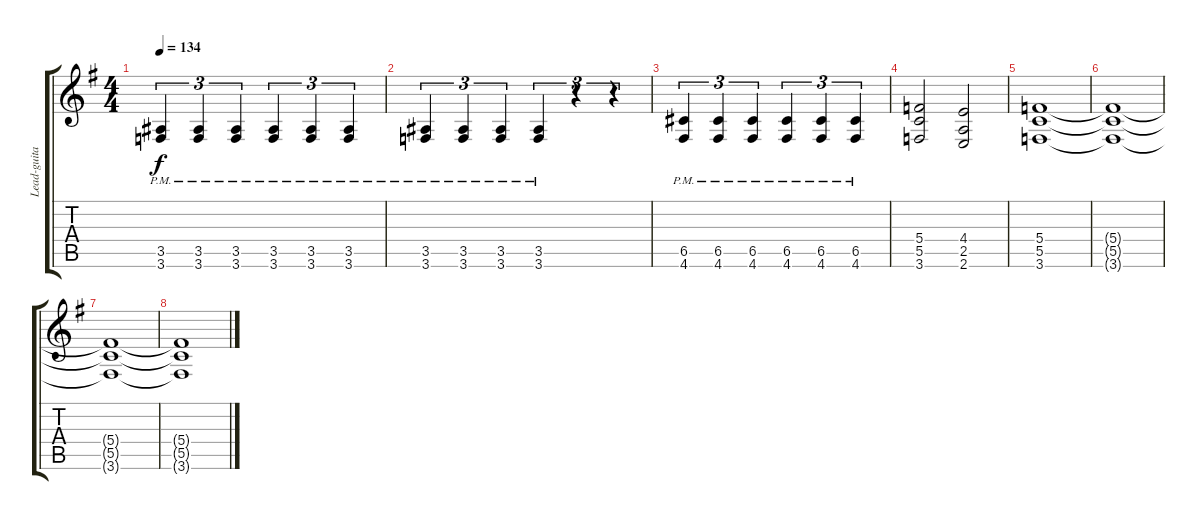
\track ("Lead-guitars - Galder" "Lead-guita") {instrument distortionguitar}
\staff {score tabs}
\tuning (D4 A3 F3 C3 G2 D2) {hide}
\ts (4 4)
\tempo 134
\clef g2
\ks g
(3.5{pm} 3.6{pm}).4{tu (3 2) dy f} (3.5{pm} 3.6{pm}).4{tu (3 2)} (3.5{pm} 3.6{pm}).4{tu (3 2)} (3.5{pm} 3.6{pm}).4{tu (3 2)} (3.5{pm} 3.6{pm}).4{tu (3 2)} (3.5{pm} 3.6{pm}).4{tu (3 2)} |
(3.5{pm} 3.6{pm}).4{tu (3 2)} (3.5{pm} 3.6{pm}).4{tu (3 2)} (3.5{pm} 3.6{pm}).4{tu (3 2)} (3.5{pm} 3.6{pm}).4{tu (3 2)} r.4{tu (3 2)} r.4{tu (3 2)} |
(6.5{pm} 4.6{pm}).4{tu (3 2)} (6.5{pm} 4.6{pm}).4{tu (3 2)} (6.5{pm} 4.6{pm}).4{tu (3 2)} (6.5{pm} 4.6{pm}).4{tu (3 2)} (6.5{pm} 4.6{pm}).4{tu (3 2)} (6.5{pm} 4.6{pm}).4{tu (3 2)} |
(5.4 5.5 3.6).2 (4.4 2.5 2.6).2 |
(5.4 5.5 3.6).1 |
(5.4{t} 5.5{t} 3.6{t}).1 |
(5.4{t} 5.5{t} 3.6{t}).1 |
(5.4{t} 5.5{t} 3.6{t}).1
